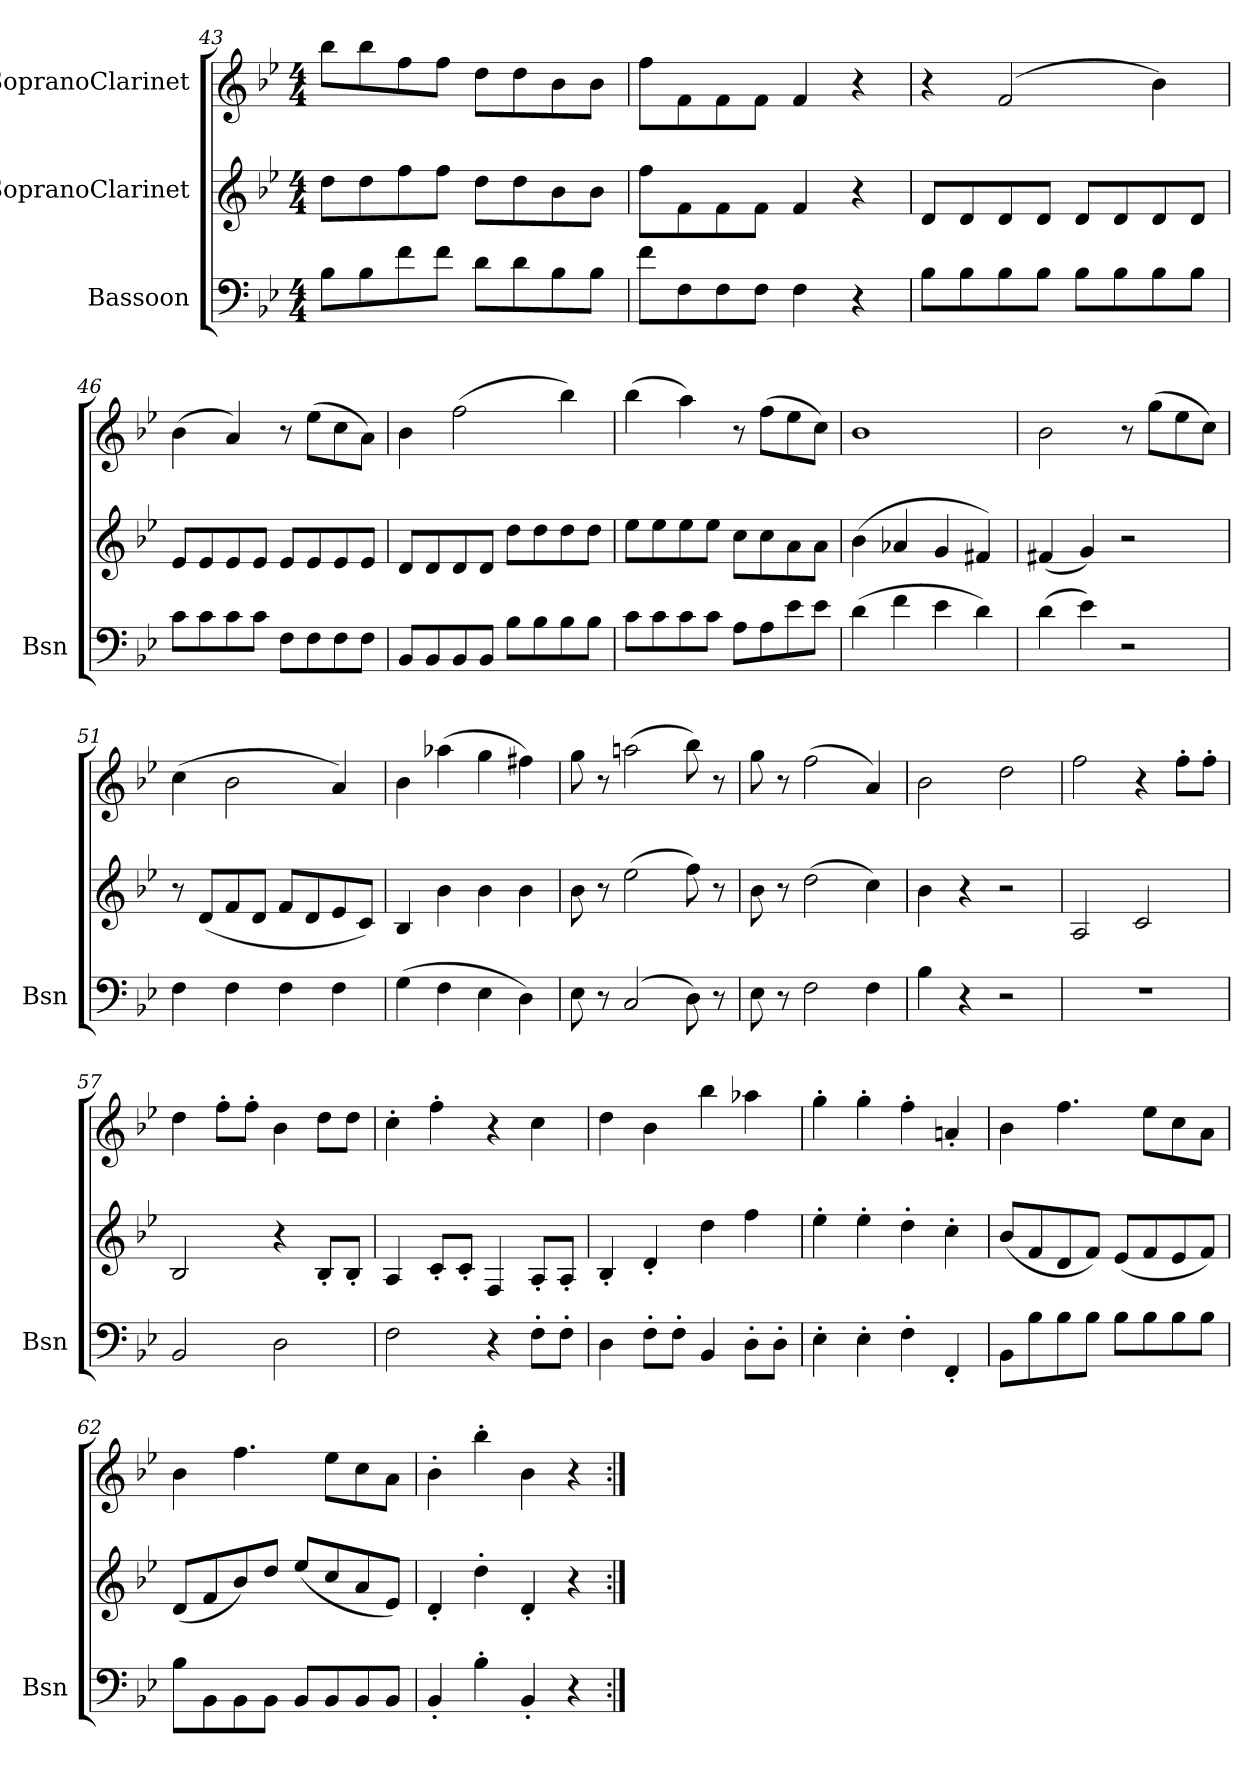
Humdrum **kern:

**kern	**kern	**kern
*part3	*part2	*part1
*staff3	*staff2	*staff1
*I"Bassoon	*I"SopranoClarinet	*I"SopranoClarinet
*I'Bsn	*	*
*clefF4	*clefG2	*clefG2
*k[b-e-]	*k[b-e-]	*k[b-e-]
*M4/4	*M4/4	*M4/4
=43	=43	=43
8B-\L	8dd\L	8bb-\L
8B-\	8dd\	8bb-\
8f\	8ff\	8ff\
8f\J	8ff\J	8ff\J
8d\L	8dd\L	8dd\L
8d\	8dd\	8dd\
8B-\	8b-\	8b-\
8B-\J	8b-\J	8b-\J
=44	=44	=44
8f\L	8ff\L	8ff\L
8F\	8f\	8f\
8F\	8f\	8f\
8F\J	8f\J	8f\J
4F\	4f/	4f/
4r	4r	4r
=45	=45	=45
8B-\L	8d/L	4r
8B-\	8d/	.
8B-\	8d/	(2f/
8B-\J	8d/J	.
8B-\L	8d/L	.
8B-\	8d/	.
8B-\	8d/	4b-\)
8B-\J	8d/J	.
=46	=46	=46
8c\L	8e-/L	(4b-\
8c\	8e-/	.
8c\	8e-/	4a/)
8c\J	8e-/J	.
8F\L	8e-/L	8r
8F\	8e-/	(8ee-\L
8F\	8e-/	8cc\
8F\J	8e-/J	8a\J)
=47	=47	=47
8BB-/L	8d/L	4b-\
8BB-/	8d/	.
8BB-/	8d/	(2ff\
8BB-/J	8d/J	.
8B-\L	8dd\L	.
8B-\	8dd\	.
8B-\	8dd\	4bb-\)
8B-\J	8dd\J	.
=48	=48	=48
8c\L	8ee-\L	(4bb-\
8c\	8ee-\	.
8c\	8ee-\	4aa\)
8c\J	8ee-\J	.
8A\L	8cc\L	8r
8A\	8cc\	(8ff\L
8e-\	8a\	8ee-\
8e-\J	8a\J	8cc\J)
=49	=49	=49
(4d\	(4b-\	1b-
4f\	4a-X/	.
4e-\	4g/	.
4d\)	4f#X/)	.
=50	=50	=50
(4d\	(4f#X/	2b-\
4e-\)	4g/)	.
2r	2r	8r
.	.	(8gg\L
.	.	8ee-\
.	.	8cc\J)
=51	=51	=51
4F\	8r	(4cc\
.	(8d/L	.
4F\	8f/	2b-\
.	8d/J	.
4F\	8f/L	.
.	8d/	.
4F\	8e-/	4a/)
.	8c/J)	.
=52	=52	=52
(4G\	4B-/	4b-\
4F\	4b-\	(4aa-X\
4E-\	4b-\	4gg\
4D\)	4b-\	4ff#X\)
=53	=53	=53
8E-\	8b-\	8gg\
8r	8r	8r
(2C/	(2ee-\	(2aan\
8D\)	8ff\)	8bb-\)
8r	8r	8r
=54	=54	=54
8E-\	8b-\	8gg\
8r	8r	8r
2F\	(2dd\	(2ff\
4F\	4cc\)	4a/)
=55	=55	=55
4B-\	4b-\	2b-\
4r	4r	.
2r	2r	2dd\
=56	=56	=56
1r	2A/	2ff\
.	2c/	4r
.	.	8ff'\L
.	.	8ff'\J
=57	=57	=57
2BB-/	2B-/	4dd\
.	.	8ff'\L
.	.	8ff'\J
2D\	4r	4b-\
.	8B-'/L	8dd\L
.	8B-'/J	8dd\J
=58	=58	=58
2F\	4A/	4cc'\
.	8c'/L	4ff'\
.	8c'/J	.
4r	4F/	4r
8F'\L	8A'/L	4cc\
8F'\J	8A'/J	.
=59	=59	=59
4D\	4B-'/	4dd\
8F'\L	4d'/	4b-\
8F'\J	.	.
4BB-/	4dd\	4bb-\
8D'\L	4ff\	4aa-X\
8D'\J	.	.
=60	=60	=60
4E-'\	4ee-'\	4gg'\
4E-'\	4ee-'\	4gg'\
4F'\	4dd'\	4ff'\
4FF'/	4cc'\	4an'/
=61	=61	=61
8BB-\L	(8b-/L	4b-\
8B-\	8f/	.
8B-\	8d/	4.ff\
8B-\J	8f/J)	.
8B-\L	(8e-/L	.
8B-\	8f/	8ee-\L
8B-\	8e-/	8cc\
8B-\J	8f/J)	8a\J
=62	=62	=62
8B-\L	(8d/L	4b-\
8BB-\	8f/	.
8BB-\	8b-/)	4.ff\
8BB-\J	8dd/J	.
8BB-/L	(8ee-/L	.
8BB-/	8cc/	8ee-\L
8BB-/	8a/	8cc\
8BB-/J	8e-/J)	8a\J
=63	=63	=63
4BB-'/	4d'/	4b-'\
4B-'\	4dd'\	4bb-'\
4BB-'/	4d'/	4b-\
4r	4r	4r
=:|!	=:|!	=:|!
*-	*-	*-
